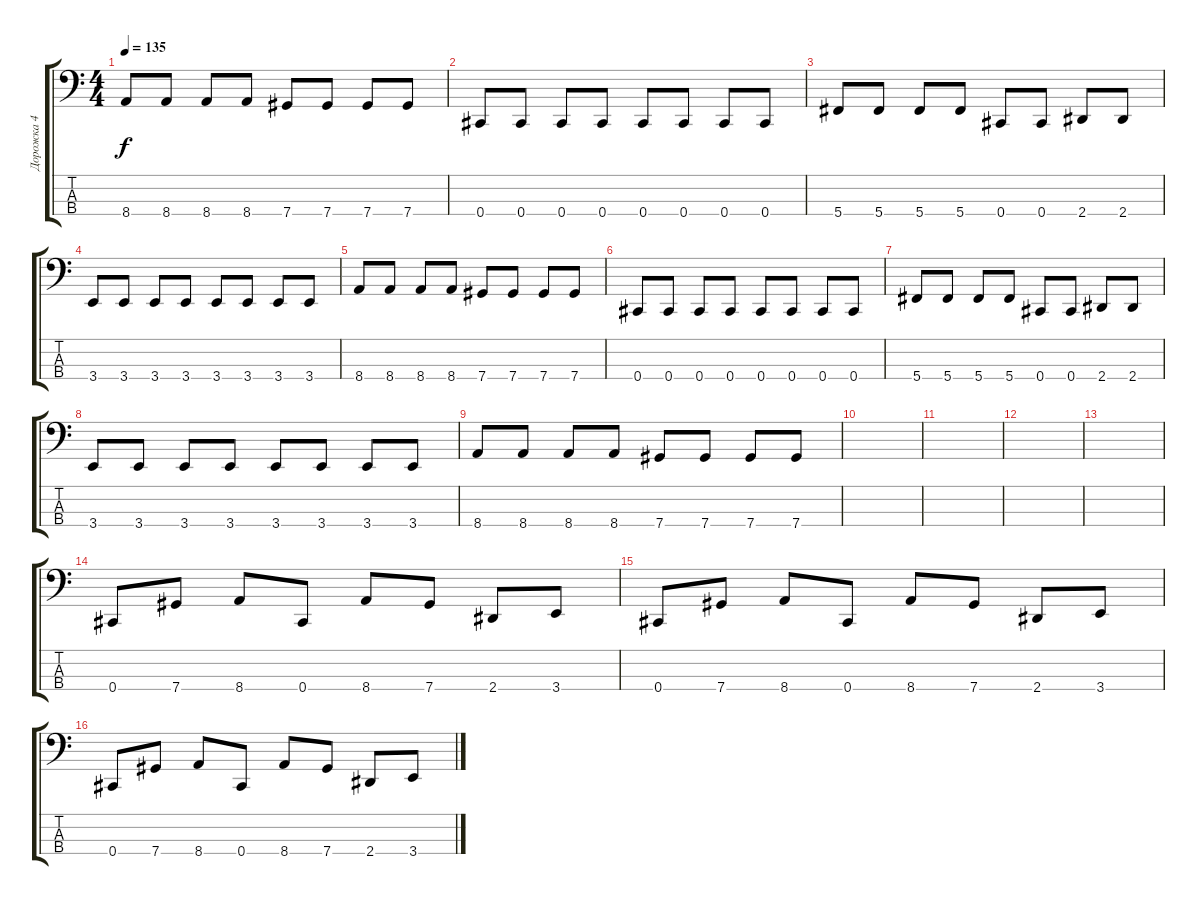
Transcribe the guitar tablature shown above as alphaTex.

\track ("Дорожка 4" "Дорожка 4") {instrument electricbassfinger}
\staff {score tabs}
\tuning (Gb2 Db2 Ab1 Db1) {hide}
\ts (4 4)
\tempo 135
\clef f4
\ks c
8.4.8{dy f} 8.4.8 8.4.8 8.4.8 7.4.8 7.4.8 7.4.8 7.4.8 |
0.4.8 0.4.8 0.4.8 0.4.8 0.4.8 0.4.8 0.4.8 0.4.8 |
5.4.8 5.4.8 5.4.8 5.4.8 0.4.8 0.4.8 2.4.8 2.4.8 |
3.4.8 3.4.8 3.4.8 3.4.8 3.4.8 3.4.8 3.4.8 3.4.8 |
8.4.8 8.4.8 8.4.8 8.4.8 7.4.8 7.4.8 7.4.8 7.4.8 |
0.4.8 0.4.8 0.4.8 0.4.8 0.4.8 0.4.8 0.4.8 0.4.8 |
5.4.8 5.4.8 5.4.8 5.4.8 0.4.8 0.4.8 2.4.8 2.4.8 |
3.4.8 3.4.8 3.4.8 3.4.8 3.4.8 3.4.8 3.4.8 3.4.8 |
8.4.8 8.4.8 8.4.8 8.4.8 7.4.8 7.4.8 7.4.8 7.4.8 |
|
|
|
|
0.4.8 7.4.8 8.4.8 0.4.8 8.4.8 7.4.8 2.4.8 3.4.8 |
0.4.8 7.4.8 8.4.8 0.4.8 8.4.8 7.4.8 2.4.8 3.4.8 |
0.4.8 7.4.8 8.4.8 0.4.8 8.4.8 7.4.8 2.4.8 3.4.8
